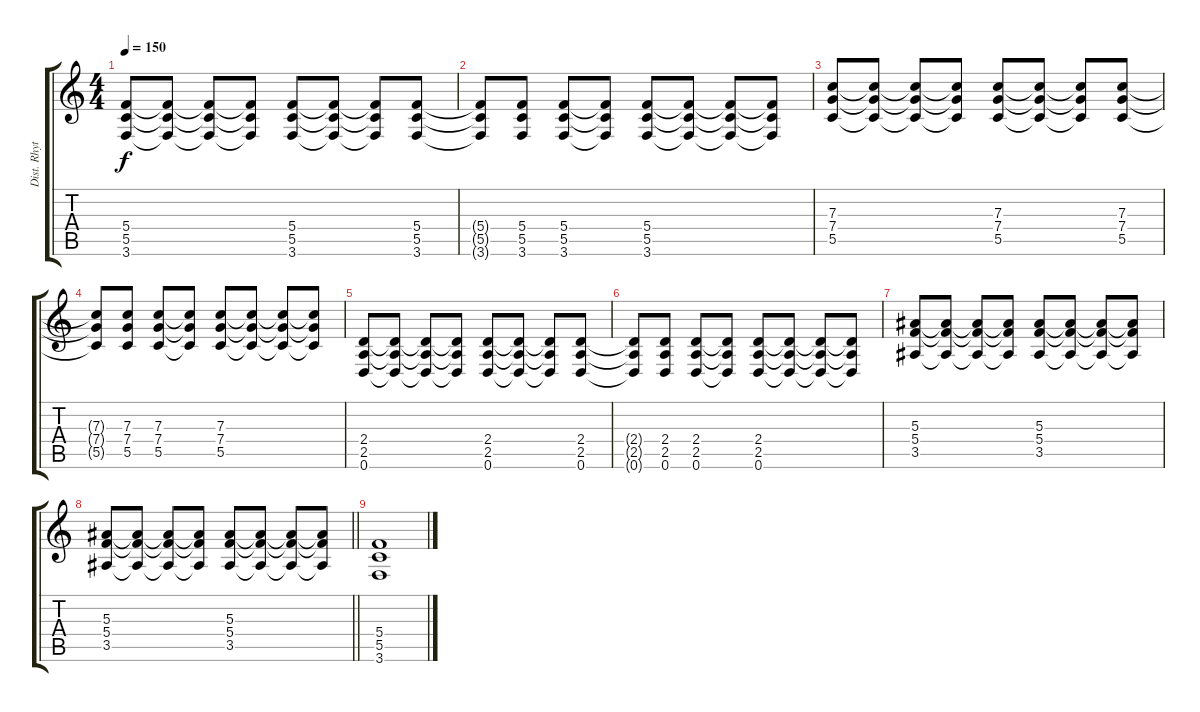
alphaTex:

\track ("Dist. Rhytm Guitar [L]" "Dist. Rhyt") {instrument distortionguitar}
\staff {score tabs}
\tuning (D4 A3 F3 C3 G2 D2) {hide}
\ts (4 4)
\tempo 150
\clef g2
\ks c
(5.4 5.5 3.6).8{dy f} (5.4{t} 5.5{t} 3.6{t}).8 (5.4{t} 5.5{t} 3.6{t}).8 (5.4{t} 5.5{t} 3.6{t}).8 (5.4 5.5 3.6).8 (5.4{t} 5.5{t} 3.6{t}).8 (5.4{t} 5.5{t} 3.6{t}).8 (5.4 5.5 3.6).8 |
(5.4{t} 5.5{t} 3.6{t}).8 (5.4 5.5 3.6).8 (5.4 5.5 3.6).8 (5.4{t} 5.5{t} 3.6{t}).8 (5.4 5.5 3.6).8 (5.4{t} 5.5{t} 3.6{t}).8 (5.4{t} 5.5{t} 3.6{t}).8 (5.4{t} 5.5{t} 3.6{t}).8 |
(7.3 7.4 5.5).8 (7.3{t} 7.4{t} 5.5{t}).8 (7.3{t} 7.4{t} 5.5{t}).8 (7.3{t} 7.4{t} 5.5{t}).8 (7.3 7.4 5.5).8 (7.3{t} 7.4{t} 5.5{t}).8 (7.3{t} 7.4{t} 5.5{t}).8 (7.3 7.4 5.5).8 |
(7.3{t} 7.4{t} 5.5{t}).8 (7.3 7.4 5.5).8 (7.3 7.4 5.5).8 (7.3{t} 7.4{t} 5.5{t}).8 (7.3 7.4 5.5).8 (7.3{t} 7.4{t} 5.5{t}).8 (7.3{t} 7.4{t} 5.5{t}).8 (7.3{t} 7.4{t} 5.5{t}).8 |
(2.4 2.5 0.6).8 (2.4{t} 2.5{t} 0.6{t}).8 (2.4{t} 2.5{t} 0.6{t}).8 (2.4{t} 2.5{t} 0.6{t}).8 (2.4 2.5 0.6).8 (2.4{t} 2.5{t} 0.6{t}).8 (2.4{t} 2.5{t} 0.6{t}).8 (2.4 2.5 0.6).8 |
(2.4{t} 2.5{t} 0.6{t}).8 (2.4 2.5 0.6).8 (2.4 2.5 0.6).8 (2.4{t} 2.5{t} 0.6{t}).8 (2.4 2.5 0.6).8 (2.4{t} 2.5{t} 0.6{t}).8 (2.4{t} 2.5{t} 0.6{t}).8 (2.4{t} 2.5{t} 0.6{t}).8 |
(5.3 5.4 3.5).8 (5.3{t} 5.4{t} 3.5{t}).8 (5.3{t} 5.4{t} 3.5{t}).8 (5.3{t} 5.4{t} 3.5{t}).8 (5.3 5.4 3.5).8 (5.3{t} 5.4{t} 3.5{t}).8 (5.3{t} 5.4{t} 3.5{t}).8 (5.3{t} 5.4{t} 3.5{t}).8 |
\barLineRight lightlight
(5.3 5.4 3.5).8 (5.3{t} 5.4{t} 3.5{t}).8 (5.3{t} 5.4{t} 3.5{t}).8 (5.3{t} 5.4{t} 3.5{t}).8 (5.3 5.4 3.5).8 (5.3{t} 5.4{t} 3.5{t}).8 (5.3{t} 5.4{t} 3.5{t}).8 (5.3{t} 5.4{t} 3.5{t}).8 |
(5.4 5.5 3.6).1
